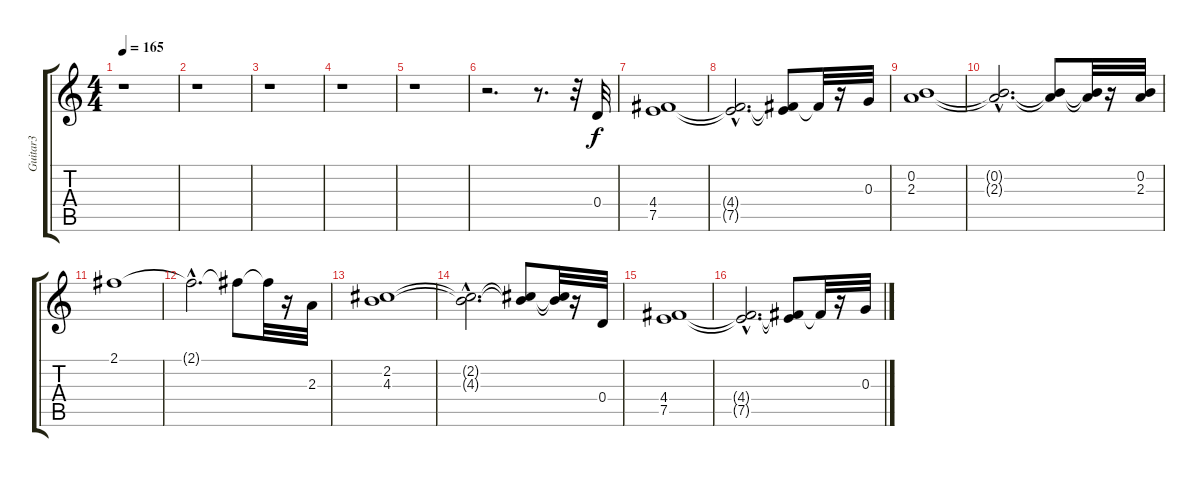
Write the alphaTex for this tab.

\track ("Guitar3" "Guitar3") {instrument electricguitarclean}
\staff {score tabs}
\tuning (E4 B3 G3 D3 A2 E2) {hide}
\ts (4 4)
\tempo 165
\clef g2
\ks c
r.1{dy f} |
r.1 |
r.1 |
r.1 |
r.1 |
r.2{d} r.8{d} r.32 0.4.32 |
(4.4 7.5).1 |
(4.4{hac t} 7.5{hac t}).2{d} (4.4{t} 7.5{t}).8 4.4{t}.32 r.16 0.3.32 |
(0.2 2.3).1 |
(0.2{hac t} 2.3{hac t}).2{d} (0.2{t} 2.3{t}).8 (0.2{t} 2.3{t}).32 r.16 (0.2 2.3).32 |
2.1.1 |
2.1{hac t}.2{d} 2.1{t}.8 2.1{t}.32 r.16 2.3.32 |
(2.2 4.3).1 |
(2.2{hac t} 4.3{hac t}).2{d} (2.2{t} 4.3{t}).8 (2.2{t} 4.3{t}).32 r.16 0.4.32 |
(4.4 7.5).1 |
(4.4{hac t} 7.5{hac t}).2{d} (4.4{t} 7.5{t}).8 4.4{t}.32 r.16 0.3.32
